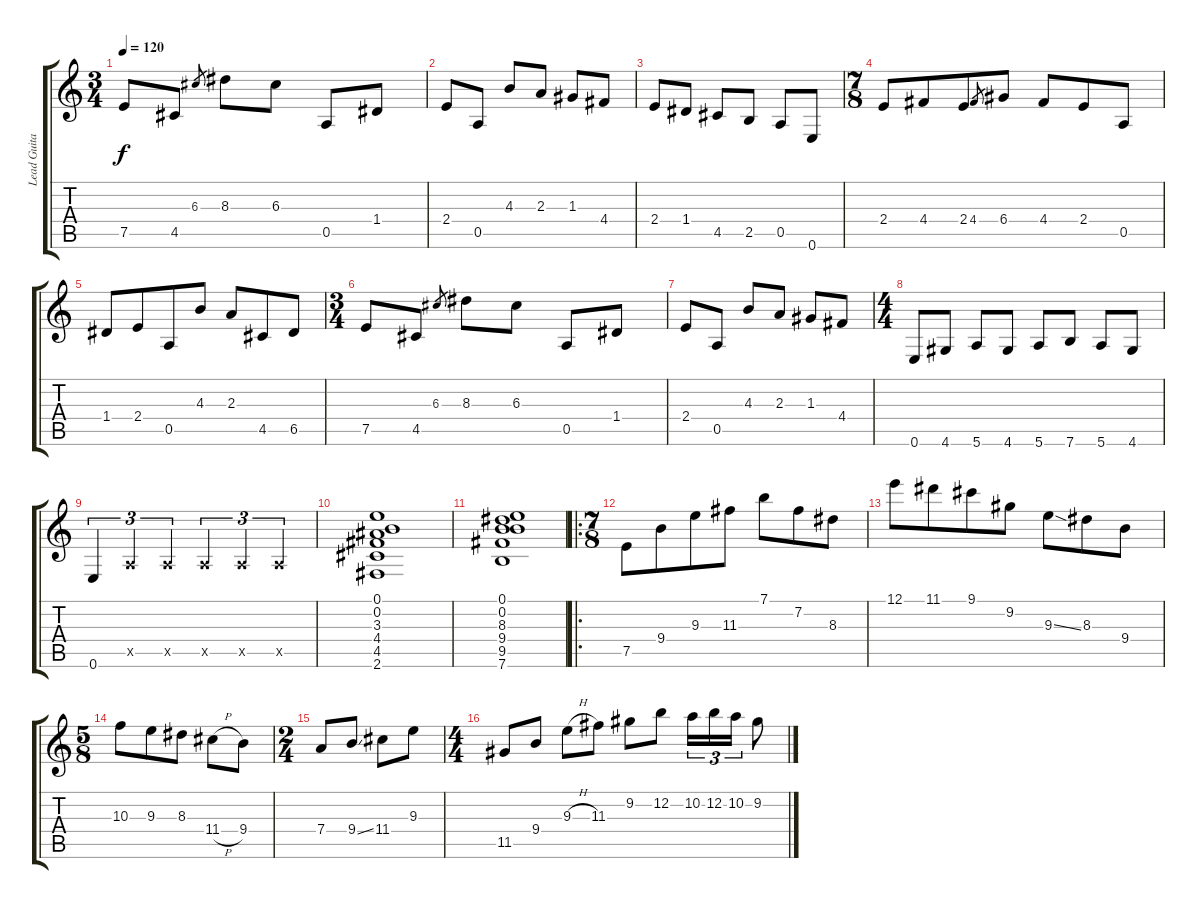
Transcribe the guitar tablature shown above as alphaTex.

\track ("Lead Guitar" "Lead Guita") {instrument overdrivenguitar}
\staff {score tabs}
\tuning (E4 B3 G3 D3 A2 E2) {hide}
\ts (3 4)
\tempo 120
\clef g2
\ks c
7.5.8{dy f} 4.5.8 6.3.8{gr} 8.3.8 6.3.8 0.5.8 1.4.8 |
2.4.8 0.5.8 4.3.8 2.3.8 1.3.8 4.4.8 |
2.4.8 1.4.8 4.5.8 2.5.8 0.5.8 0.6.8 |
\ts (7 8)
2.4.8 4.4.8 2.4.8 4.4.8{gr} 6.4.8 4.4.8 2.4.8 0.5.8 |
1.4.8 2.4.8 0.5.8 4.3.8 2.3.8 4.5.8 6.5.8 |
\ts (3 4)
7.5.8 4.5.8 6.3.8{gr} 8.3.8 6.3.8 0.5.8 1.4.8 |
2.4.8 0.5.8 4.3.8 2.3.8 1.3.8 4.4.8 |
\ts (4 4)
0.6.8 4.6.8 5.6.8 4.6.8 5.6.8 7.6.8 5.6.8 4.6.8 |
0.6.4{tu (3 2)} 0.5{x}.4{tu (3 2)} 0.5{x}.4{tu (3 2)} 0.5{x}.4{tu (3 2)} 0.5{x}.4{tu (3 2)} 0.5{x}.4{tu (3 2)} |
(0.1 0.2 3.3 4.4 4.5 2.6).1 |
(0.1 0.2 8.3 9.4 9.5 7.6).1 |
\ro
\ts (7 8)
7.5.8 9.4.8 9.3.8 11.3.8 7.1.8 7.2.8 8.3.8 |
12.1.8 11.1.8 9.1.8 9.2.8 9.3{ss}.8 8.3.8 9.4.8 |
\ts (5 8)
10.3.8 9.3.8 8.3.8 11.4{h}.8 9.4.8 |
\ts (2 4)
7.4.8 9.4{ss}.8 11.4.8 9.3.8 |
\ts (4 4)
11.5.8 9.4.8 9.3{h}.8 11.3.8 9.2.8 12.2.8 10.2.16{tu (3 2)} 12.2.16{tu (3 2)} 10.2.16{tu (3 2)} 9.2.8
